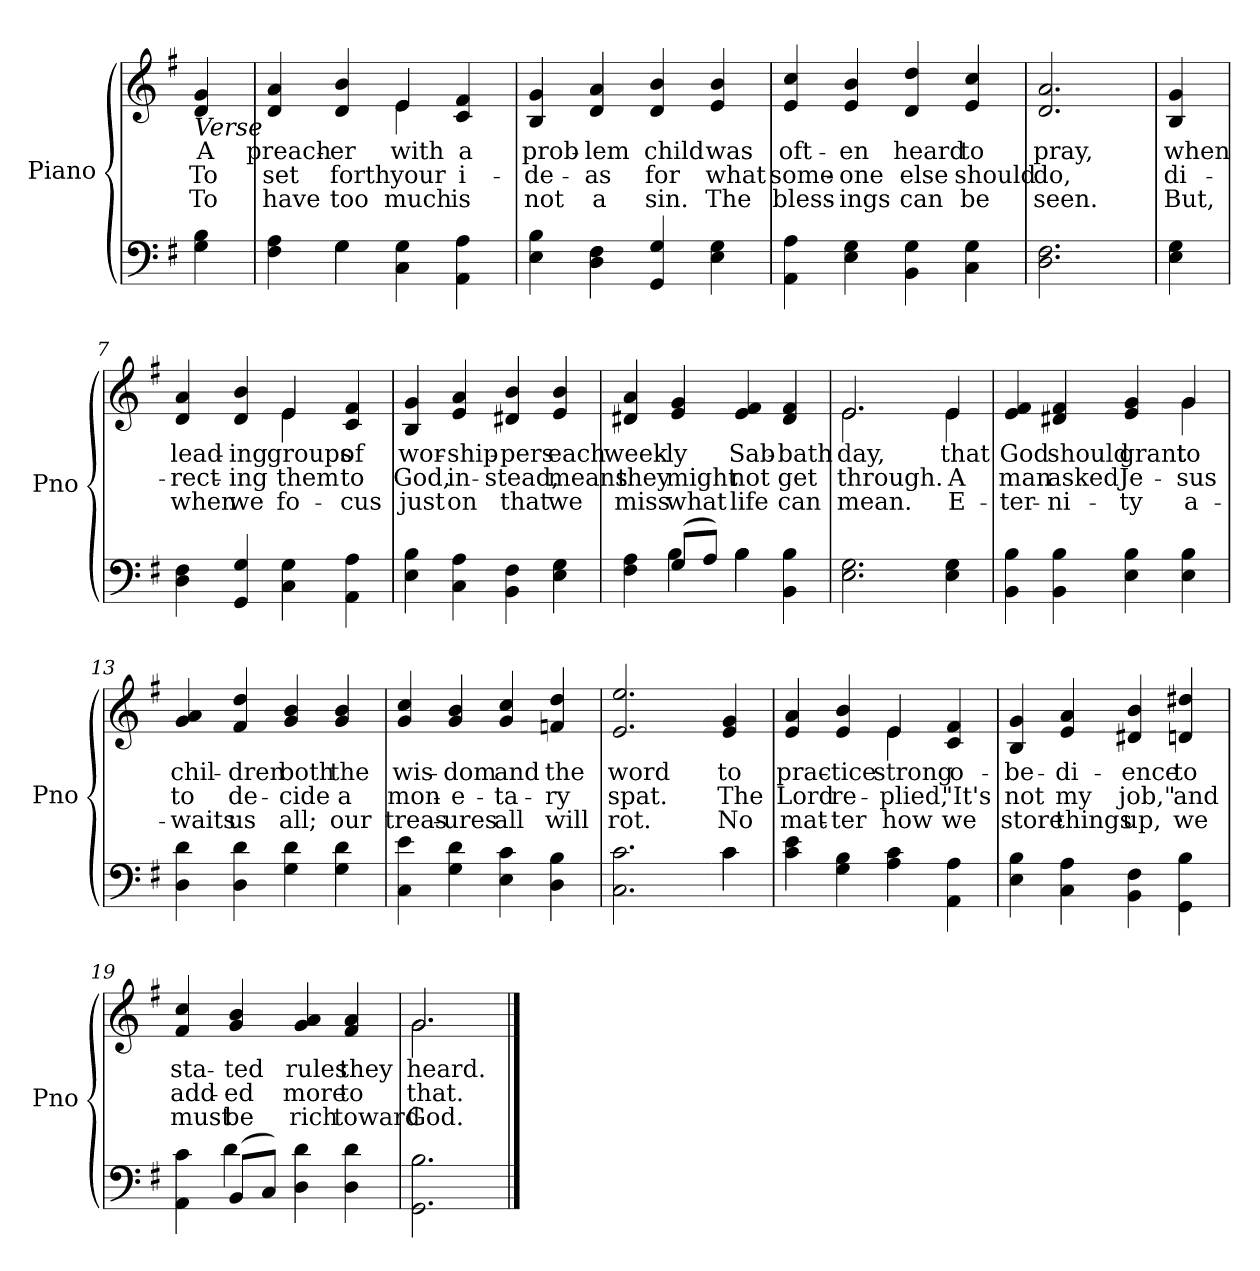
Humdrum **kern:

**kern	**kern	**text	**text	**text
*part2	*part1	*part1	*part1	*part1
*staff2	*staff1	*staff1	*staff1	*staff1
*I"Piano	*I"Piano	*	*	*
*I'Pno	*I'Pno	*	*	*
*clefF4	*clefG2	*	*	*
*k[f#]	*k[f#]	*	*	*
=1	=1	=1	=1	=1
!	!LO:TX:b:i:t=Verse	!	!	!
!	!	!LO:LY:b	!LO:LY:b	!LO:LY:b
4G\ 4B\	4d/ 4g/	A	To	To
=2	=2	=2	=2	=2
*^	*	*	*	*
!	!	!	!LO:LY:b	!LO:LY:b	!LO:LY:b
*	*	*^	*	*	*
4F#\ 4A\	4ryy	4d/ 4a/	2ryy	preach-	set	have
!	!	!	!	!LO:LY:b	!LO:LY:b	!LO:LY:b
4G\	4G\	4d/ 4b/	.	-er	forth	too
!	!	!	!	!LO:LY:b	!LO:LY:b	!LO:LY:b
4C\ 4G\	2ryy	4e/	4e\	with	your	much
!	!	!	!	!LO:LY:b	!LO:LY:b	!LO:LY:b
4AA\ 4A\	.	4c/ 4f#/	4ryy	a	i-	is
*v	*v	*	*	*	*	*
=3	=3	=3	=3	=3	=3
!	!	!	!LO:LY:b	!LO:LY:b	!LO:LY:b
*	*v	*v	*	*	*
4E\ 4B\	4B/ 4g/	prob-	-de-	not
!	!	!LO:LY:b	!LO:LY:b	!LO:LY:b
4D\ 4F#\	4d/ 4a/	-lem	-as	a
!	!	!LO:LY:b	!LO:LY:b	!LO:LY:b
4GG/ 4G/	4d/ 4b/	child	for	sin.
!	!	!LO:LY:b	!LO:LY:b	!LO:LY:b
4E\ 4G\	4e/ 4b/	was	what	The
=4	=4	=4	=4	=4
!	!	!LO:LY:b	!LO:LY:b	!LO:LY:b
4AA\ 4A\	4e/ 4cc/	oft-	some-	bless-
!	!	!LO:LY:b	!LO:LY:b	!LO:LY:b
4E\ 4G\	4e/ 4b/	-en	-one	-ings
!	!	!LO:LY:b	!LO:LY:b	!LO:LY:b
4BB\ 4G\	4d/ 4dd/	heard	else	can
!	!	!LO:LY:b	!LO:LY:b	!LO:LY:b
4C\ 4G\	4e/ 4cc/	to	should	be
=5	=5	=5	=5	=5
!	!	!LO:LY:b	!LO:LY:b	!LO:LY:b
2.D\ 2.F#\	2.d/ 2.a/	pray,	do,	seen.
!!LO:LB:g=z
=6	=6	=6	=6	=6
!	!	!LO:LY:b	!LO:LY:b	!LO:LY:b
4E\ 4G\	4B/ 4g/	when	di-	But,
=7	=7	=7	=7	=7
!	!	!LO:LY:b	!LO:LY:b	!LO:LY:b
*	*^	*	*	*
4D\ 4F#\	4d/ 4a/	2ryy	lead-	-rect-	when
!	!	!	!LO:LY:b	!LO:LY:b	!LO:LY:b
4GG/ 4G/	4d/ 4b/	.	-ing	-ing	we
!	!	!	!LO:LY:b	!LO:LY:b	!LO:LY:b
4C\ 4G\	4e/	4e\	groups	them	fo-
!	!	!	!LO:LY:b	!LO:LY:b	!LO:LY:b
4AA\ 4A\	4c/ 4f#/	4ryy	of	to	-cus
=8	=8	=8	=8	=8	=8
!	!	!	!LO:LY:b	!LO:LY:b	!LO:LY:b
*	*v	*v	*	*	*
4E\ 4B\	4B/ 4g/	wor-	God,	just
!	!	!LO:LY:b	!LO:LY:b	!LO:LY:b
4C\ 4A\	4e/ 4a/	-ship-	in-	on
!	!	!LO:LY:b	!LO:LY:b	!LO:LY:b
4BB\ 4F#\	4d#X/ 4b/	-pers	-stead,	that
!	!	!LO:LY:b	!LO:LY:b	!LO:LY:b
4E\ 4G\	4e/ 4b/	each	means	we
=9	=9	=9	=9	=9
*^	*	*	*	*
!	!	!	!LO:LY:b	!LO:LY:b	!LO:LY:b
4F#\ 4A\	4ryy	4d#X/ 4a/	week-	they	miss
!	!	!	!LO:LY:b	!LO:LY:b	!LO:LY:b
(8G/L	4B\	4e/ 4g/	-ly	might	what
8A/J)	.	.	.	.	.
!	!	!	!LO:LY:b	!LO:LY:b	!LO:LY:b
4B\	4B\	4e/ 4f#/	Sab-	not	life
!	!	!	!LO:LY:b	!LO:LY:b	!LO:LY:b
4BB\ 4B\	4ryy	4d#/ 4f#/	-bath	get	can
=10	=10	=10	=10	=10	=10
!	!	!	!LO:LY:b	!LO:LY:b	!LO:LY:b
*v	*v	*^	*	*	*
2.E\ 2.G\	2.e/	2.e\	day,	through.	mean.
!!LO:LB:g=z	!!
=11-	=11-	=11-	=11-	=11-	=11-
!	!	!	!LO:LY:b	!LO:LY:b	!LO:LY:b
4E\ 4G\	4e/	4e\	that	A	E-
=12	=12	=12	=12	=12	=12
!	!	!	!LO:LY:b	!LO:LY:b	!LO:LY:b
4BB\ 4B\	4e/ 4f#/	2.ryy	God	man	-ter-
!	!	!	!LO:LY:b	!LO:LY:b	!LO:LY:b
4BB\ 4B\	4d#X/ 4f#/	.	should	asked	-ni-
!	!	!	!LO:LY:b	!LO:LY:b	!LO:LY:b
4E\ 4B\	4e/ 4g/	.	grant	Je-	-ty
!	!	!	!LO:LY:b	!LO:LY:b	!LO:LY:b
4E\ 4B\	4g/	4g\	to	-sus	a-
=13	=13	=13	=13	=13	=13
!	!	!	!LO:LY:b	!LO:LY:b	!LO:LY:b
*	*v	*v	*	*	*
4D\ 4d\	4g/ 4a/	chil-	to	-waits
!	!	!LO:LY:b	!LO:LY:b	!LO:LY:b
4D\ 4d\	4f#/ 4dd/	-dren	de-	us
!	!	!LO:LY:b	!LO:LY:b	!LO:LY:b
4G\ 4d\	4g/ 4b/	both	-cide	all;
!	!	!LO:LY:b	!LO:LY:b	!LO:LY:b
4G\ 4d\	4g/ 4b/	the	a	our
=14	=14	=14	=14	=14
!	!	!LO:LY:b	!LO:LY:b	!LO:LY:b
4C\ 4e\	4g/ 4cc/	wis-	mon-	treas-
!	!	!LO:LY:b	!LO:LY:b	!LO:LY:b
4G\ 4d\	4g/ 4b/	-dom	-e-	-ures
!	!	!LO:LY:b	!LO:LY:b	!LO:LY:b
4E\ 4c\	4g/ 4cc/	and	-ta-	all
!	!	!LO:LY:b	!LO:LY:b	!LO:LY:b
4D\ 4B\	4fn/ 4dd/	the	-ry	will
=15	=15	=15	=15	=15
!	!	!LO:LY:b	!LO:LY:b	!LO:LY:b
2.C\ 2.c\	2.e/ 2.ee/	word	spat.	rot.
!!LO:LB:g=z
=16-	=16-	=16-	=16-	=16-
*^	*	*	*	*
!	!	!	!LO:LY:b	!LO:LY:b	!LO:LY:b
4c\	4c\	4e/ 4g/	to	The	No
=17	=17	=17	=17	=17	=17
!	!	!	!LO:LY:b	!LO:LY:b	!LO:LY:b
*v	*v	*^	*	*	*
4c\ 4e\	4e/ 4a/	2ryy	prac-	Lord	mat-
!	!	!	!LO:LY:b	!LO:LY:b	!LO:LY:b
4G\ 4B\	4e/ 4b/	.	-tice	re-	-ter
!	!	!	!LO:LY:b	!LO:LY:b	!LO:LY:b
4A\ 4c\	4e/	4e\	strong	-plied,	how
!	!	!	!LO:LY:b	!LO:LY:b	!LO:LY:b
4AA\ 4A\	4c/ 4f#/	4ryy	o-	"It's	we
=18	=18	=18	=18	=18	=18
!	!	!	!LO:LY:b	!LO:LY:b	!LO:LY:b
*	*v	*v	*	*	*
4E\ 4B\	4B/ 4g/	-be-	not	store
!	!	!LO:LY:b	!LO:LY:b	!LO:LY:b
4C\ 4A\	4e/ 4a/	-di-	my	things
!	!	!LO:LY:b	!LO:LY:b	!LO:LY:b
4BB\ 4F#\	4d#X/ 4b/	-ence	job,"	up,
!	!	!LO:LY:b	!LO:LY:b	!LO:LY:b
4GG\ 4B\	4dn/ 4dd#X/	to	and	we
=19	=19	=19	=19	=19
*^	*	*	*	*
!	!	!	!LO:LY:b	!LO:LY:b	!LO:LY:b
4AA\ 4c\	4ryy	4f#/ 4cc/	sta-	add-	must
!	!	!	!LO:LY:b	!LO:LY:b	!LO:LY:b
(8BB/L	4d\	4g/ 4b/	-ted	-ed	be
8C/J)	.	.	.	.	.
!	!	!	!LO:LY:b	!LO:LY:b	!LO:LY:b
4D\ 4d\	2ryy	4g/ 4a/	rules	more	rich
!	!	!	!LO:LY:b	!LO:LY:b	!LO:LY:b
4D\ 4d\	.	4f#/ 4a/	they	to	toward
*v	*v	*	*	*	*
=20	=20	=20	=20	=20
!	!	!LO:LY:b	!LO:LY:b	!LO:LY:b
*	*^	*	*	*
2.GG\ 2.B\	2.g/	2.g\	heard.	that.	God.
*	*v	*v	*	*	*
==	==	==	==	==
*-	*-	*-	*-	*-
